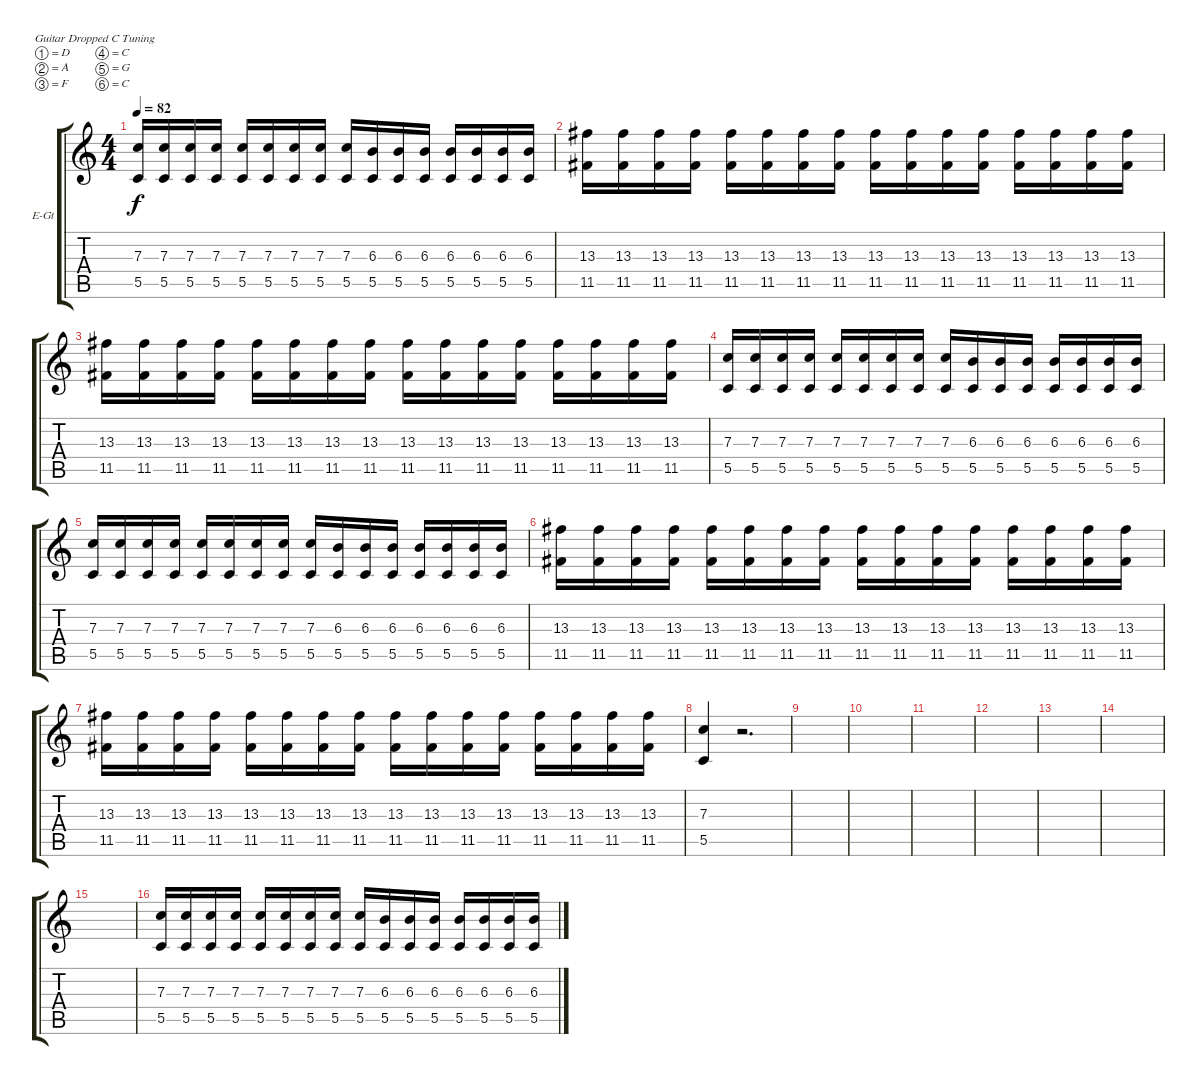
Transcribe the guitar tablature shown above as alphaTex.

\bracketExtendMode groupsimilarinstruments
\firstSystemTrackNameOrientation horizontal
\otherSystemsTrackNameOrientation horizontal
\track ("Adam - Solo" "E-Gt") {instrument overdrivenguitar}
\staff {score tabs}
\tuning (D4 A3 F3 C3 G2 C2)
\ts (4 4)
\tempo 82
\clef g2
\ks c
(5.5 7.3).16{dy f} (5.5 7.3).16 (5.5 7.3).16 (5.5 7.3).16 (5.5 7.3).16 (7.3 5.5).16 (7.3 5.5).16 (7.3 5.5).16 (7.3 5.5).16 (6.3 5.5).16 (6.3 5.5).16 (6.3 5.5).16 (6.3 5.5).16 (6.3 5.5).16 (6.3 5.5).16 (6.3 5.5).16 |
(11.5 13.3).16 (13.3 11.5).16 (11.5 13.3).16 (11.5 13.3).16 (11.5 13.3).16 (11.5 13.3).16 (11.5 13.3).16 (11.5 13.3).16 (11.5 13.3).16 (11.5 13.3).16 (11.5 13.3).16 (11.5 13.3).16 (11.5 13.3).16 (11.5 13.3).16 (11.5 13.3).16 (11.5 13.3).16 |
(11.5 13.3).16 (13.3 11.5).16 (11.5 13.3).16 (11.5 13.3).16 (11.5 13.3).16 (11.5 13.3).16 (11.5 13.3).16 (11.5 13.3).16 (11.5 13.3).16 (11.5 13.3).16 (11.5 13.3).16 (11.5 13.3).16 (11.5 13.3).16 (11.5 13.3).16 (11.5 13.3).16 (11.5 13.3).16 |
(5.5 7.3).16 (5.5 7.3).16 (5.5 7.3).16 (5.5 7.3).16 (5.5 7.3).16 (7.3 5.5).16 (7.3 5.5).16 (7.3 5.5).16 (7.3 5.5).16 (6.3 5.5).16 (6.3 5.5).16 (6.3 5.5).16 (6.3 5.5).16 (6.3 5.5).16 (6.3 5.5).16 (6.3 5.5).16 |
(5.5 7.3).16 (5.5 7.3).16 (5.5 7.3).16 (5.5 7.3).16 (5.5 7.3).16 (7.3 5.5).16 (7.3 5.5).16 (7.3 5.5).16 (7.3 5.5).16 (6.3 5.5).16 (6.3 5.5).16 (6.3 5.5).16 (6.3 5.5).16 (6.3 5.5).16 (6.3 5.5).16 (6.3 5.5).16 |
(11.5 13.3).16 (13.3 11.5).16 (11.5 13.3).16 (11.5 13.3).16 (11.5 13.3).16 (11.5 13.3).16 (11.5 13.3).16 (11.5 13.3).16 (11.5 13.3).16 (11.5 13.3).16 (11.5 13.3).16 (11.5 13.3).16 (11.5 13.3).16 (11.5 13.3).16 (11.5 13.3).16 (11.5 13.3).16 |
(11.5 13.3).16 (13.3 11.5).16 (11.5 13.3).16 (11.5 13.3).16 (11.5 13.3).16 (11.5 13.3).16 (11.5 13.3).16 (11.5 13.3).16 (11.5 13.3).16 (11.5 13.3).16 (11.5 13.3).16 (11.5 13.3).16 (11.5 13.3).16 (11.5 13.3).16 (11.5 13.3).16 (11.5 13.3).16 |
(5.5 7.3).4 r.2{d} |
|
|
|
|
|
|
|
(5.5 7.3).16 (5.5 7.3).16 (5.5 7.3).16 (5.5 7.3).16 (5.5 7.3).16 (7.3 5.5).16 (7.3 5.5).16 (7.3 5.5).16 (7.3 5.5).16 (6.3 5.5).16 (6.3 5.5).16 (6.3 5.5).16 (6.3 5.5).16 (6.3 5.5).16 (6.3 5.5).16 (6.3 5.5).16
